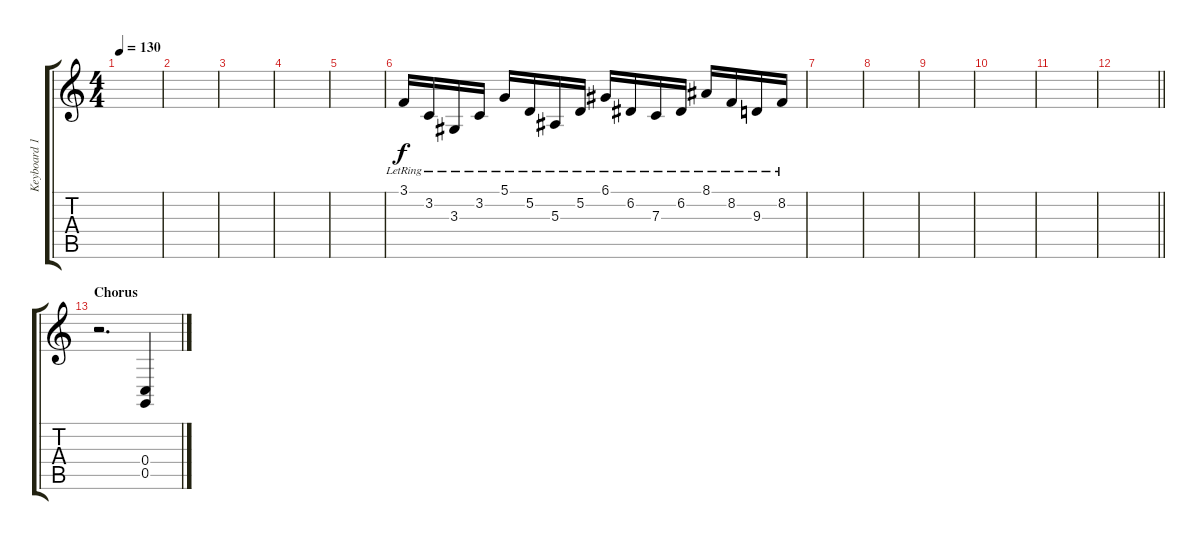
\track ("Keyboard 1" "Keyboard 1") {instrument harpsichord}
\staff {score tabs}
\tuning (D4 A3 F3 C3 G2 D2) {hide}
\ts (4 4)
\tempo 130
\clef g2
\ks c
|
|
|
|
|
3.1{lr}.16 3.2{lr}.16 3.3{lr}.16 3.2{lr}.16 5.1{lr}.16 5.2{lr}.16 5.3{lr}.16 5.2{lr}.16 6.1{lr}.16 6.2{lr}.16 7.3{lr}.16 6.2{lr}.16 8.1{lr}.16 8.2{lr}.16 9.3{lr}.16 8.2{lr}.16 |
|
|
|
|
|
\barLineRight lightlight
|
\section ("" "Chorus")
r.2{d volume 16 instrument gunshot} (0.4 0.5).4
